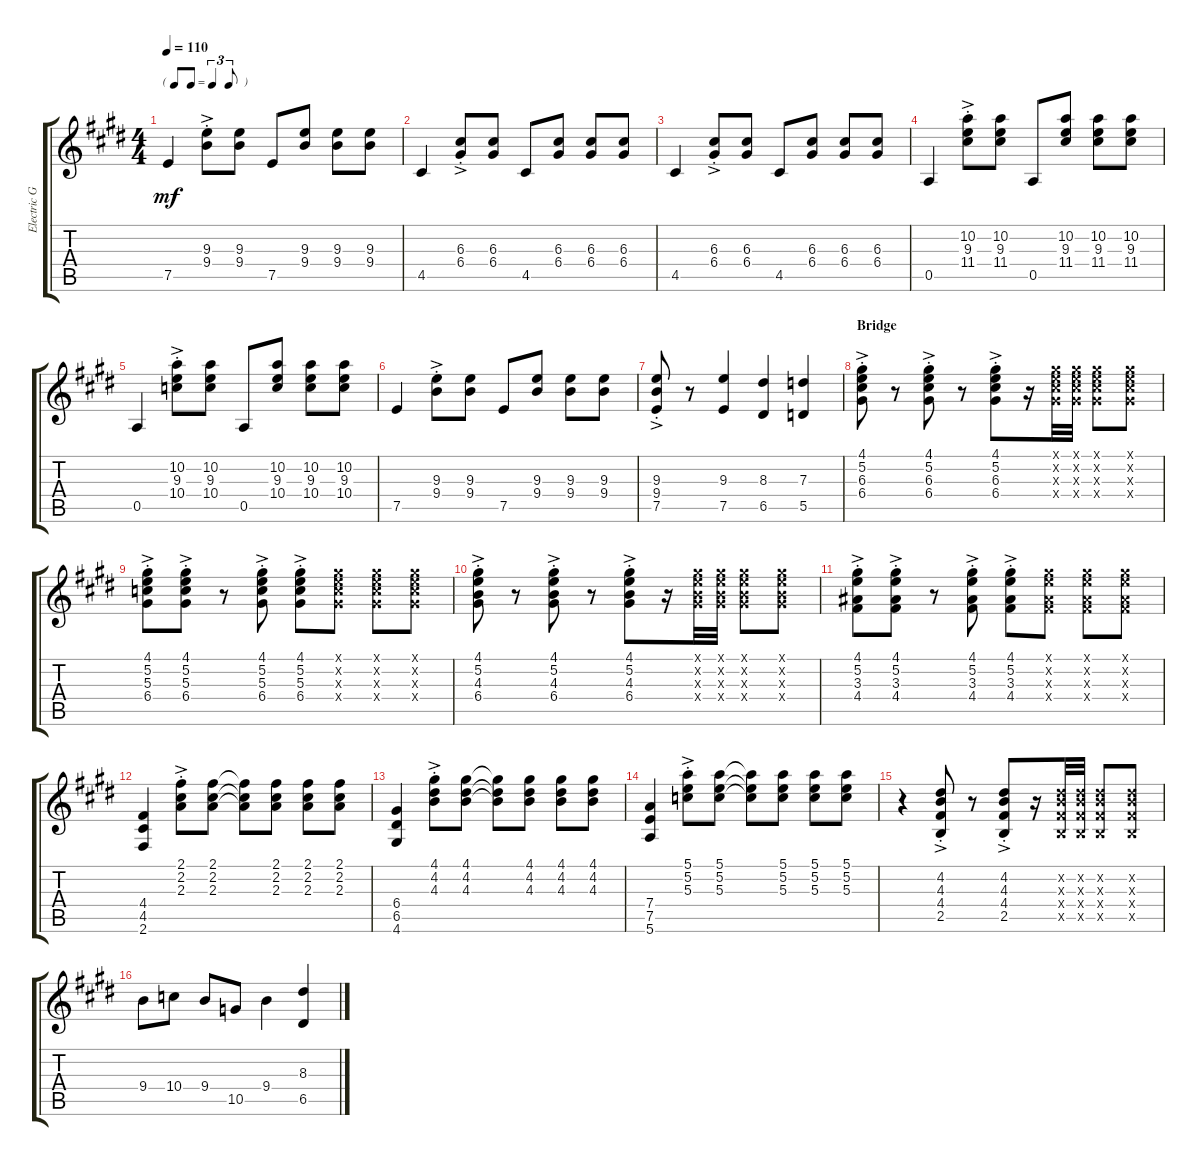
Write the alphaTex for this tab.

\track ("Electric Guitar" "Electric G") {instrument distortionguitar}
\staff {score tabs}
\tuning (E4 B3 G3 D3 A2 E2) {hide}
\ts (4 4)
\tf triplet8th
\tempo 110
\clef g2
\ks e
7.5.4{dy mf} (9.3{ac st} 9.4{ac st}).8 (9.3 9.4).8 7.5.8 (9.3 9.4).8 (9.3 9.4).8 (9.3 9.4).8 |
4.5.4 (6.3{ac st} 6.4{ac st}).8 (6.3 6.4).8 4.5.8 (6.3 6.4).8 (6.3 6.4).8 (6.3 6.4).8 |
4.5.4 (6.3{ac st} 6.4{ac st}).8 (6.3 6.4).8 4.5.8 (6.3 6.4).8 (6.3 6.4).8 (6.3 6.4).8 |
0.5.4 (10.2 9.3{ac st} 11.4{ac st}).8 (10.2 9.3 11.4).8 0.5.8 (10.2 9.3 11.4).8 (10.2 9.3 11.4).8 (10.2 9.3 11.4).8 |
0.5.4 (10.2 9.3{ac st} 10.4{ac st}).8 (10.2 9.3 10.4).8 0.5.8 (10.2 9.3 10.4).8 (10.2 9.3 10.4).8 (10.2 9.3 10.4).8 |
7.5.4 (9.3{ac st} 9.4{ac st}).8 (9.3 9.4).8 7.5.8 (9.3 9.4).8 (9.3 9.4).8 (9.3 9.4).8 |
(9.3{ac st} 9.4{ac st} 7.5{ac st}).8 r.8 (9.3 7.5).4 (8.3 6.5).4 (7.3 5.5).4 |
\section ("" "Bridge")
(4.1{ac st} 5.2{ac st} 6.3{ac st} 6.4{ac st}).8 r.8 (4.1{ac st} 5.2{ac st} 6.3{ac st} 6.4{ac st}).8 r.8 (4.1{ac st} 5.2{ac st} 6.3{ac st} 6.4{ac st}).8 r.16 (4.1{x} 5.2{x} 6.3{x} 6.4{x}).32 (4.1{x} 5.2{x} 6.3{x} 6.4{x}).32 (4.1{x} 5.2{x} 6.3{x} 6.4{x}).8 (4.1{x} 5.2{x} 6.3{x} 6.4{x}).8 |
(4.1{ac st} 5.2{ac st} 5.3{ac st} 6.4{ac st}).8 (4.1{ac st} 5.2{ac st} 5.3{ac st} 6.4{ac st}).8 r.8 (4.1{ac st} 5.2{ac st} 5.3{ac st} 6.4{ac st}).8 (4.1{ac st} 5.2{ac st} 5.3{ac st} 6.4{ac st}).8 (4.1{x} 5.2{x} 5.3{x} 6.4{x}).8 (4.1{x} 5.2{x} 5.3{x} 6.4{x}).8 (4.1{x} 5.2{x} 5.3{x} 6.4{x}).8 |
(4.1{ac st} 5.2{ac st} 4.3{ac st} 6.4{ac st}).8 r.8 (4.1{ac st} 5.2{ac st} 4.3{ac st} 6.4{ac st}).8 r.8 (4.1{ac st} 5.2{ac st} 4.3{ac st} 6.4{ac st}).8 r.16 (4.1{x} 5.2{x} 4.3{x} 6.4{x}).32 (4.1{x} 5.2{x} 4.3{x} 6.4{x}).32 (4.1{x} 5.2{x} 4.3{x} 6.4{x}).8 (4.1{x} 5.2{x} 4.3{x} 6.4{x}).8 |
(4.1{ac st} 5.2{ac st} 3.3{ac st} 4.4{ac st}).8 (4.1{ac st} 5.2{ac st} 3.3{ac st} 4.4{ac st}).8 r.8 (4.1{ac st} 5.2{ac st} 3.3{ac st} 4.4{ac st}).8 (4.1{ac st} 5.2{ac st} 3.3{ac st} 4.4{ac st}).8 (4.1{x} 5.2{x} 3.3{x} 4.4{x}).8 (4.1{x} 5.2{x} 3.3{x} 4.4{x}).8 (4.1{x} 5.2{x} 3.3{x} 4.4{x}).8 |
(4.4 4.5 2.6).4 (2.1{ac st} 2.2{ac st} 2.3{ac st}).8 (2.1 2.2 2.3).8 (2.1{t} 2.2{t} 2.3{t}).8 (2.1 2.2 2.3).8 (2.1 2.2 2.3).8 (2.1 2.2 2.3).8 |
(6.4 6.5 4.6).4 (4.1{ac st} 4.2{ac st} 4.3{ac st}).8 (4.1 4.2 4.3).8 (4.1{t} 4.2{t} 4.3{t}).8 (4.1 4.2 4.3).8 (4.1 4.2 4.3).8 (4.1 4.2 4.3).8 |
(7.4 7.5 5.6).4 (5.1{ac st} 5.2{ac st} 5.3{ac st}).8 (5.1 5.2 5.3).8 (5.1{t} 5.2{t} 5.3{t}).8 (5.1 5.2 5.3).8 (5.1 5.2 5.3).8 (5.1 5.2 5.3).8 |
r.4 (4.2{ac st} 4.3{ac st} 4.4{ac st} 2.5{ac st}).8 r.8 (4.2{ac st} 4.3{ac st} 4.4{ac st} 2.5{ac st}).8 r.16 (4.2{x} 4.3{x} 4.4{x} 2.5{x}).32 (4.2{x} 4.3{x} 4.4{x} 2.5{x}).32 (4.2{x} 4.3{x} 4.4{x} 2.5{x}).8 (4.2{x} 4.3{x} 4.4{x} 2.5{x}).8 |
9.4.8 10.4.8 9.4.8 10.5.8 9.4.4 (8.3 6.5).4
